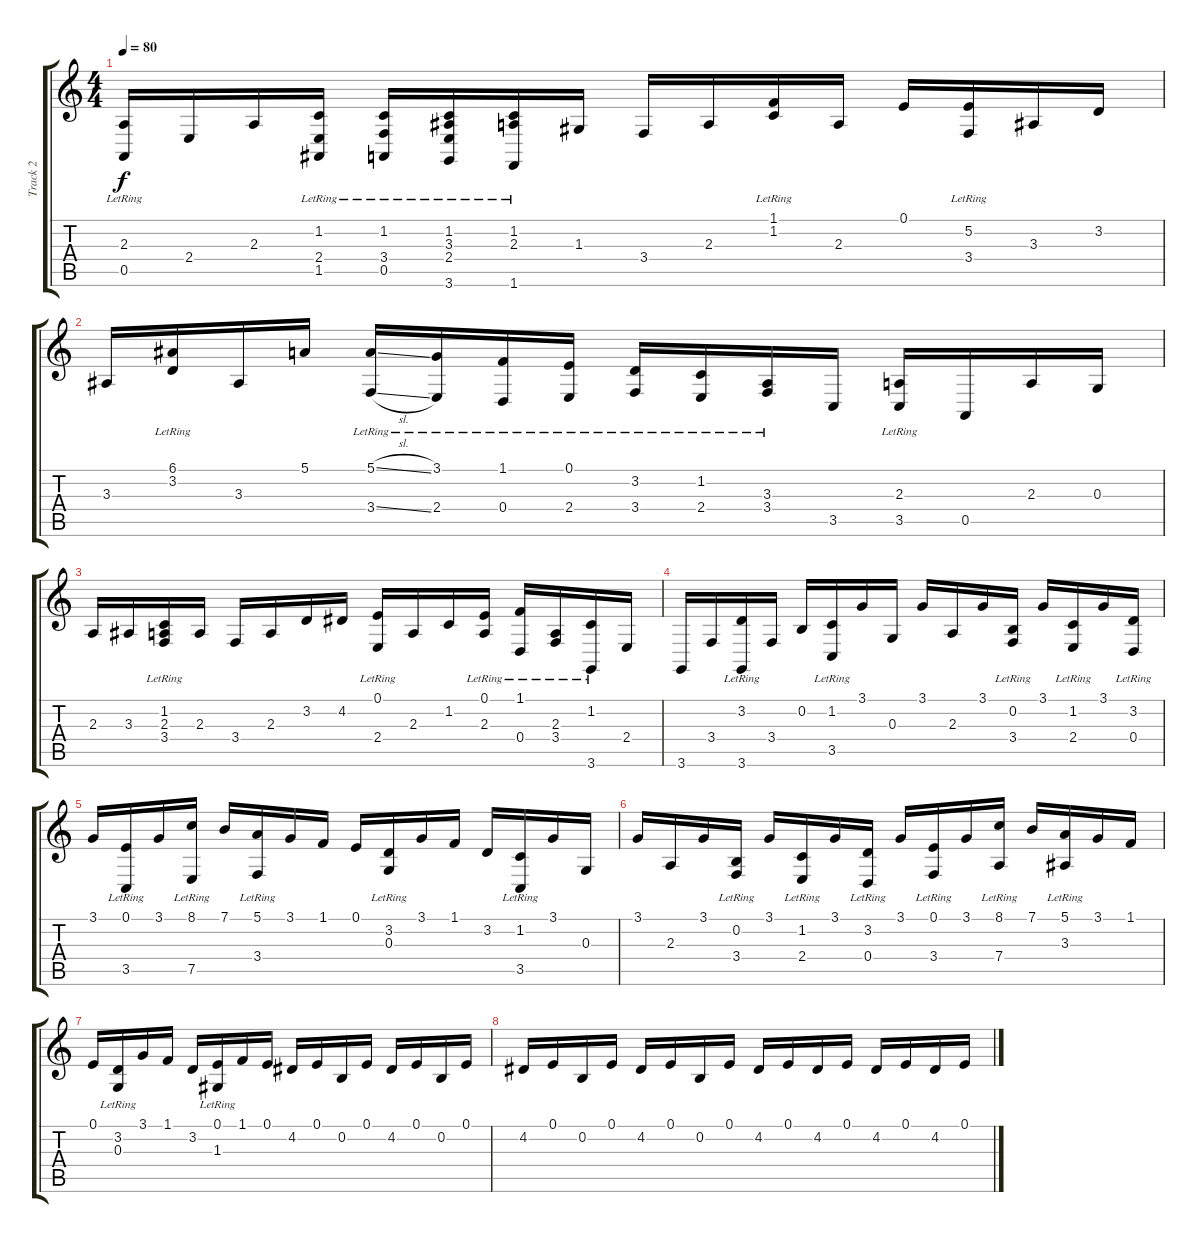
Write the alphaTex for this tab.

\track ("Track 2" "Track 2") {instrument acousticgrandpiano}
\staff {score tabs}
\tuning (E4 B3 G3 D3 A2 E2) {hide}
\ts (4 4)
\tempo 80
\clef g2
\ks c
(2.3{lr} 0.5{lr}).16{dy f} 2.4.16 2.3.16 (1.2{lr} 2.4{lr} 1.5{lr}).16 (1.2{lr} 3.4{lr} 0.5{lr}).16 (1.2{lr} 3.3{lr} 2.4{lr} 3.6{lr}).16 (1.2{lr} 2.3{lr} 1.6{lr}).16 1.3.16 3.4.16 2.3.16 (1.1{lr} 1.2{lr}).16 2.3.16 0.1.16 (5.2{lr} 3.4{lr}).16 3.3.16 3.2.16 |
3.3.16 (6.1{lr} 3.2{lr}).16 3.3.16 5.1.16 (5.1{sl lr} 3.4{sl lr}).16 (3.1{lr} 2.4{lr}).16 (1.1{lr} 0.4{lr}).16 (0.1{lr} 2.4{lr}).16 (3.2{lr} 3.4{lr}).16 (1.2{lr} 2.4{lr}).16 (3.3{lr} 3.4{lr}).16 3.5.16 (2.3{lr} 3.5{lr}).16 0.5.16 2.3.16 0.3.16 |
2.3.16 3.3.16 (1.2{lr} 2.3{lr} 3.4{lr}).16 2.3.16 3.4.16 2.3.16 3.2.16 4.2.16 (0.1{lr} 2.4{lr}).16 2.3.16 1.2.16 (0.1{lr} 2.3{lr}).16 (1.1{lr} 0.4{lr}).16 (2.3{lr} 3.4{lr}).16 (1.2{lr} 3.6{lr}).16 2.4.16 |
3.6.16 3.4.16 (3.2{lr} 3.6{lr}).16 3.4.16 0.2.16 (1.2{lr} 3.5{lr}).16 3.1.16 0.3.16 3.1.16 2.3.16 3.1.16 (0.2{lr} 3.4{lr}).16 3.1.16 (1.2{lr} 2.4{lr}).16 3.1.16 (3.2{lr} 0.4{lr}).16 |
3.1.16 (0.1{lr} 3.5{lr}).16 3.1.16 (8.1{lr} 7.5{lr}).16 7.1.16 (5.1{lr} 3.4{lr}).16 3.1.16 1.1.16 0.1.16 (3.2{lr} 0.3{lr}).16 3.1.16 1.1.16 3.2.16 (1.2{lr} 3.5{lr}).16 3.1.16 0.3.16 |
3.1.16 2.3.16 3.1.16 (0.2{lr} 3.4{lr}).16 3.1.16 (1.2{lr} 2.4{lr}).16 3.1.16 (3.2{lr} 0.4{lr}).16 3.1.16 (0.1{lr} 3.4{lr}).16 3.1.16 (8.1{lr} 7.4{lr}).16 7.1.16 (5.1{lr} 3.3{lr}).16 3.1.16 1.1.16 |
0.1.16 (3.2{lr} 0.3{lr}).16 3.1.16 1.1.16 3.2.16 (0.1{lr} 1.3{lr}).16 1.1.16 0.1.16 4.2.16 0.1.16 0.2.16 0.1.16 4.2.16 0.1.16 0.2.16 0.1.16 |
4.2.16 0.1.16 0.2.16 0.1.16 4.2.16 0.1.16 0.2.16 0.1.16 4.2.16 0.1.16 4.2.16 0.1.16 4.2.16 0.1.16 4.2.16 0.1.16
